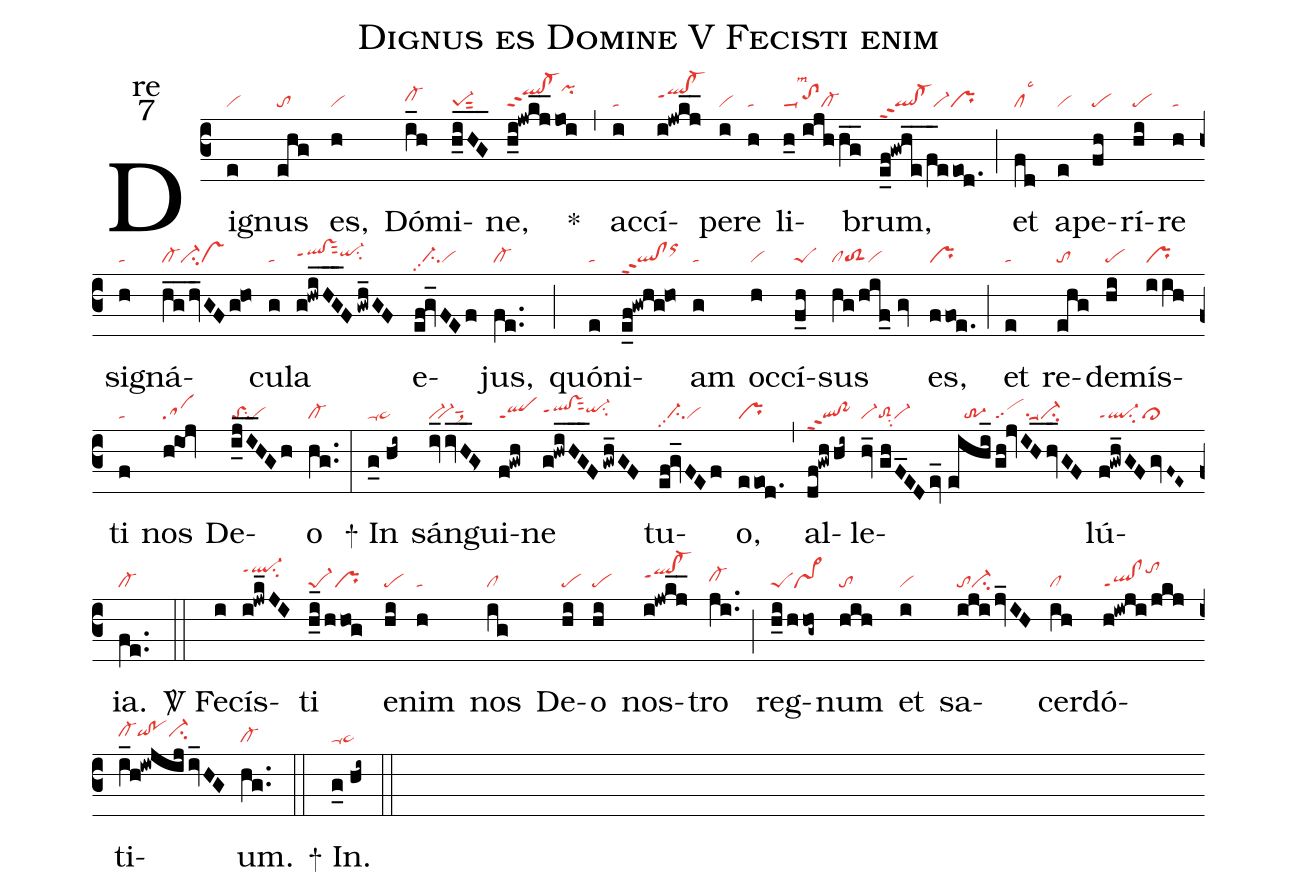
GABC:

name:Dignus es Domine V Fecisti enim;
office-part:re;
mode:7;
nabc-lines:1;
%%
(c3) Dig(e|vi)nus(ehg|to) es,(h|vi)
Dó(i_h|cl-hh)mi(h_iHG___|pe-1sut2)ne,(h_i!jwkj__/joi|qlhj!cl-hjppt2pihk) <sp>*</sp>(,)
ac(i|ta)cí(i!jwkj__|qlhi!cl-hippt1)pe(i|vi)re(h|ta)
li(h_0//ijh/hg__|toppu1lsm2cl-)brum,(e_f!gwhe__/f_eeod.|ql!cl-ppt2vi-pr) (;)
et(fd|cllsc3) a(e|vi)pe(fh|pe)rí(hi|pe)re(h|ta)
sig(h|ta)ná(hg__/hv_GFg@ho|cl-ci-vs)cu(g|ta)la(g!hwiHG___F/gwh_GF|qlhh!vshhsut2ppt1qi-hhsu2)
e(ef@gv_FEf|//ci-pp2vi)jus,(fe..|cl-) (;)
quó(e|ta)ni(e_f!gwhg@ho|ql!clppt2orhj)am(g|ta)
oc(h|vi)cí(f_h|peS)sus(hg/hif_//gv|cltoS2vi) es,(ffoe.|pr) (;)
et(e|ta) re(ehg|to)de(hi|pe)mís(iih|pr)ti(f|ta)
nos(h@ioj|sa) De(i_jI__HGh|toSsu2vi)o(hg..|cl-) (:)

<sp>+</sp> In(g_0//hi~|pe~ppu1)
sán(iv_iv_H_G<|vi-``vi-sut1sux1)gui(f!gwh|qlppt1)ne(g!hwiHG___F/gwh_GF|qlhh!vshhsut2ppt1qi-hhsu2)
tu(ef@gv_FEf|//ci-pp2vi)o,(eeod.|pr) (,)
al(df!gwh/hi~|ql!po~ppt2)le(hv_//ghF_EDev_//|vi-toS2su2vi-|eihi_|////tr-3|gh!jvIH_hv_GF|scsu1suu1ci-)lú(f!gwh_GFgvF~E~|ql-ppt1su2ci~)ia.(fe..|cl-) (::)

<sp>V/</sp> Fe(i)cís(i!jwk_JI|ql-hksu2ppt1)ti(h_i_/hhog|pe-1pr) e(hi|pe)nim(h|ta)
nos(ig|cl) De(hi|pe)o(hi|pe) nos(i!jwkj__|qlhi!cl-hippt1)tro(ji..|cl-hh) (;)
reg(h_i/hhog~|peSvs>)num(hih|to) et(i|vi)
sa(iji/jv_IH|toci-)cer(ih|cl)dó(h!iwji/jkj|ql!clppt1tohk)ti(i_h!iwjij/iv_HG|cl-hhqihh!pohhci-hh)um.(hg..|cl-) (::)

<sp>+</sp> In.(g_0//hi~|pe~ppu1) (::)
